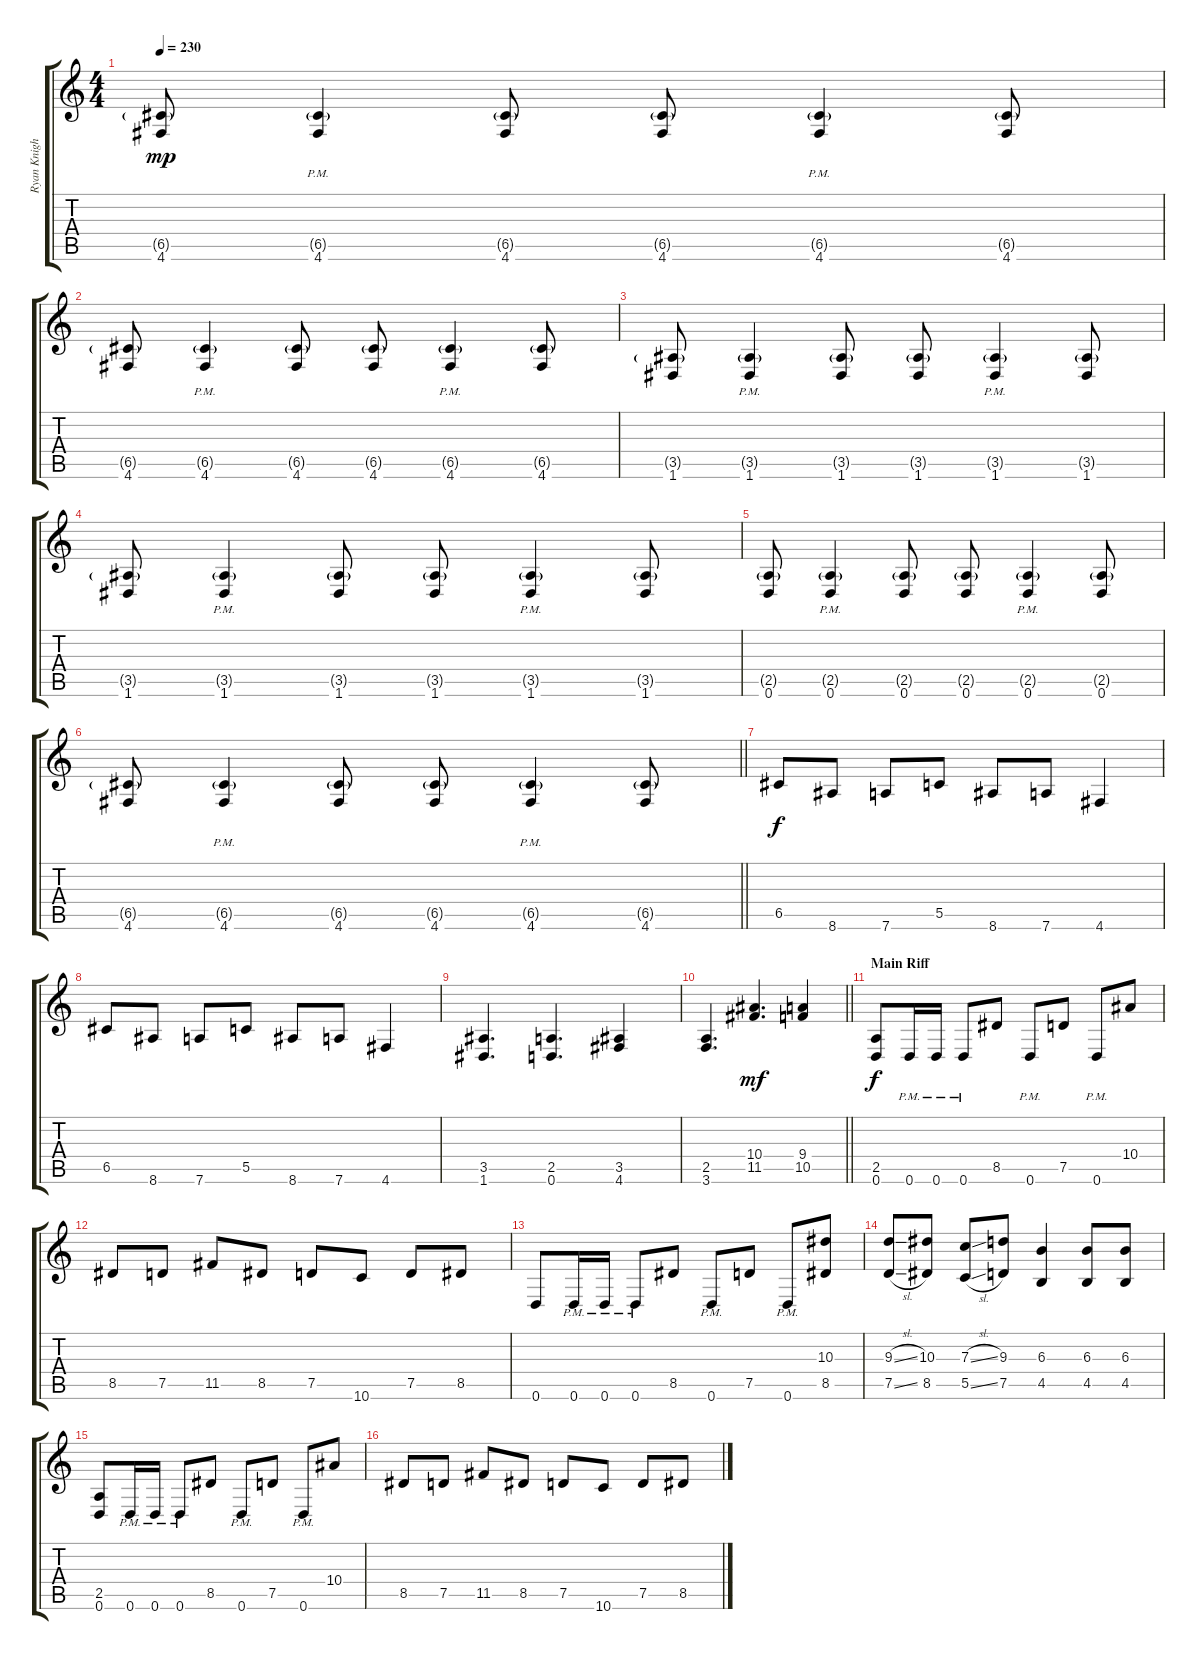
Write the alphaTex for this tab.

\track ("Ryan Knight Rhythm" "Ryan Knigh") {instrument distortionguitar}
\staff {score tabs}
\tuning (D4 A3 F3 C3 G2 D2) {hide}
\ts (4 4)
\tempo 230
\clef g2
\ks c
(6.5{g} 4.6).8{dy mp} (6.5{g pm} 4.6{pm}).4 (6.5{g} 4.6).8 (6.5{g} 4.6).8 (6.5{g pm} 4.6{pm}).4 (6.5{g} 4.6).8 |
(6.5{g} 4.6).8 (6.5{g pm} 4.6{pm}).4 (6.5{g} 4.6).8 (6.5{g} 4.6).8 (6.5{g pm} 4.6{pm}).4 (6.5{g} 4.6).8 |
(3.5{g} 1.6).8 (3.5{g pm} 1.6{pm}).4 (3.5{g} 1.6).8 (3.5{g} 1.6).8 (3.5{g pm} 1.6{pm}).4 (3.5{g} 1.6).8 |
(3.5{g} 1.6).8 (3.5{g pm} 1.6{pm}).4 (3.5{g} 1.6).8 (3.5{g} 1.6).8 (3.5{g pm} 1.6{pm}).4 (3.5{g} 1.6).8 |
(2.5{g} 0.6).8 (2.5{g pm} 0.6{pm}).4 (2.5{g} 0.6).8 (2.5{g} 0.6).8 (2.5{g pm} 0.6{pm}).4 (2.5{g} 0.6).8 |
\barLineRight lightlight
(6.5{g} 4.6).8 (6.5{g pm} 4.6{pm}).4 (6.5{g} 4.6).8 (6.5{g} 4.6).8 (6.5{g pm} 4.6{pm}).4 (6.5{g} 4.6).8 |
6.5.8{dy f} 8.6.8 7.6.8 5.5.8 8.6.8 7.6.8 4.6.4 |
6.5.8 8.6.8 7.6.8 5.5.8 8.6.8 7.6.8 4.6.4 |
(3.5 1.6).4{d} (2.5 0.6).4{d} (3.5 4.6).4 |
\barLineRight lightlight
(2.5 3.6).4{d} (10.4 11.5).4{d dy mf} (9.4 10.5).4 |
\section ("" "Main Riff")
(2.5 0.6).8{dy f} 0.6{pm}.16 0.6{pm}.16 0.6{pm}.8 8.5.8 0.6{pm}.8 7.5.8 0.6{pm}.8 10.4.8 |
8.5.8 7.5.8 11.5.8 8.5.8 7.5.8 10.6.8 7.5.8 8.5.8 |
0.6.8 0.6{pm}.16 0.6{pm}.16 0.6{pm}.8 8.5.8 0.6{pm}.8 7.5.8 0.6{pm}.8 (10.3 8.5).8 |
(9.3{sl} 7.5{sl}).8 (10.3 8.5).8 (7.3{sl} 5.5{sl}).8 (9.3 7.5).8 (6.3 4.5).4 (6.3 4.5).8 (6.3 4.5).8 |
(2.5 0.6).8 0.6{pm}.16 0.6{pm}.16 0.6{pm}.8 8.5.8 0.6{pm}.8 7.5.8 0.6{pm}.8 10.4.8 |
8.5.8 7.5.8 11.5.8 8.5.8 7.5.8 10.6.8 7.5.8 8.5.8
